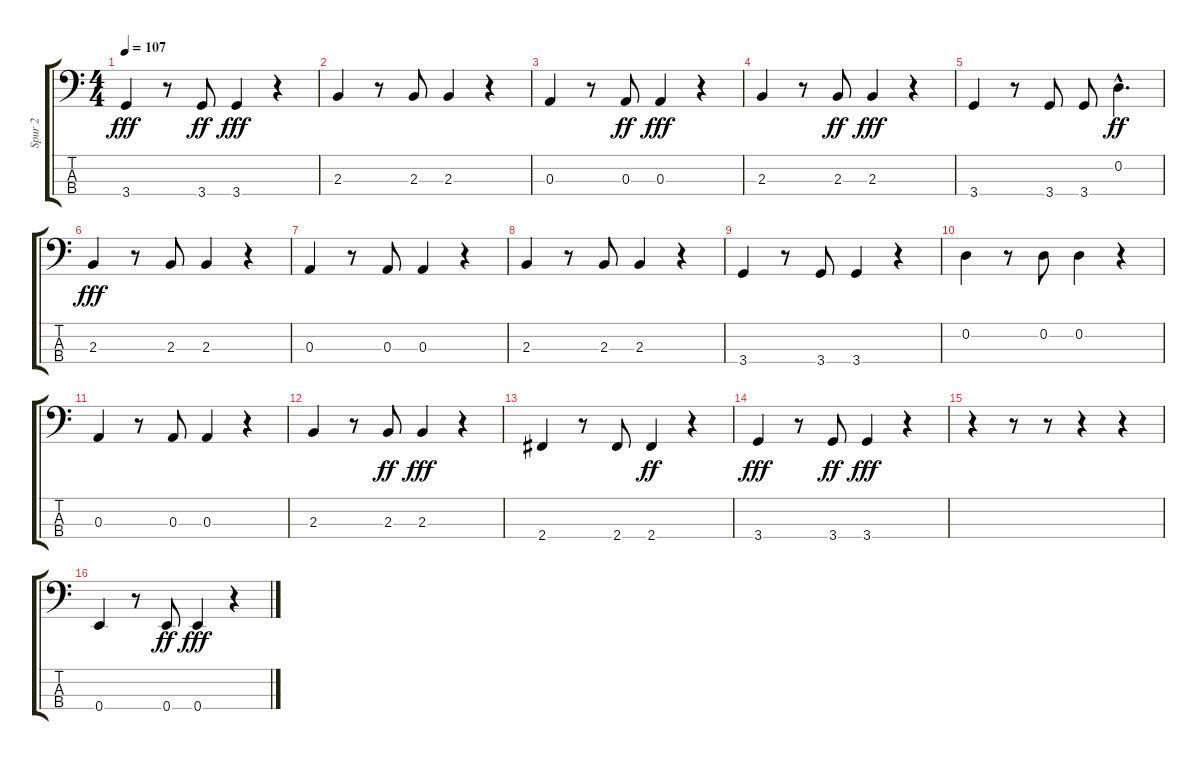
\track ("Spur 2" "Spur 2") {instrument electricbassfinger}
\staff {score tabs}
\tuning (G2 D2 A1 E1) {hide}
\ts (4 4)
\tempo 107
\clef f4
\ks c
3.4.4{dy fff} r.8 3.4.8{dy ff} 3.4.4{dy fff} r.4 |
2.3.4 r.8 2.3.8 2.3.4 r.4 |
0.3.4 r.8 0.3.8{dy ff} 0.3.4{dy fff} r.4 |
2.3.4 r.8 2.3.8{dy ff} 2.3.4{dy fff} r.4 |
3.4.4 r.8 3.4.8 3.4.8 0.2{hac}.4{d dy ff} |
2.3.4{dy fff} r.8 2.3.8 2.3.4 r.4 |
0.3.4 r.8 0.3.8 0.3.4 r.4 |
2.3.4 r.8 2.3.8 2.3.4 r.4 |
3.4.4 r.8 3.4.8 3.4.4 r.4 |
0.2.4 r.8 0.2.8 0.2.4 r.4 |
0.3.4 r.8 0.3.8 0.3.4 r.4 |
2.3.4 r.8 2.3.8{dy ff} 2.3.4{dy fff} r.4 |
2.4.4 r.8 2.4.8 2.4.4{dy ff} r.4 |
3.4.4{dy fff} r.8 3.4.8{dy ff} 3.4.4{dy fff} r.4 |
r.4 r.8 r.8 r.4 r.4 |
0.4.4 r.8 0.4.8{dy ff} 0.4.4{dy fff} r.4
